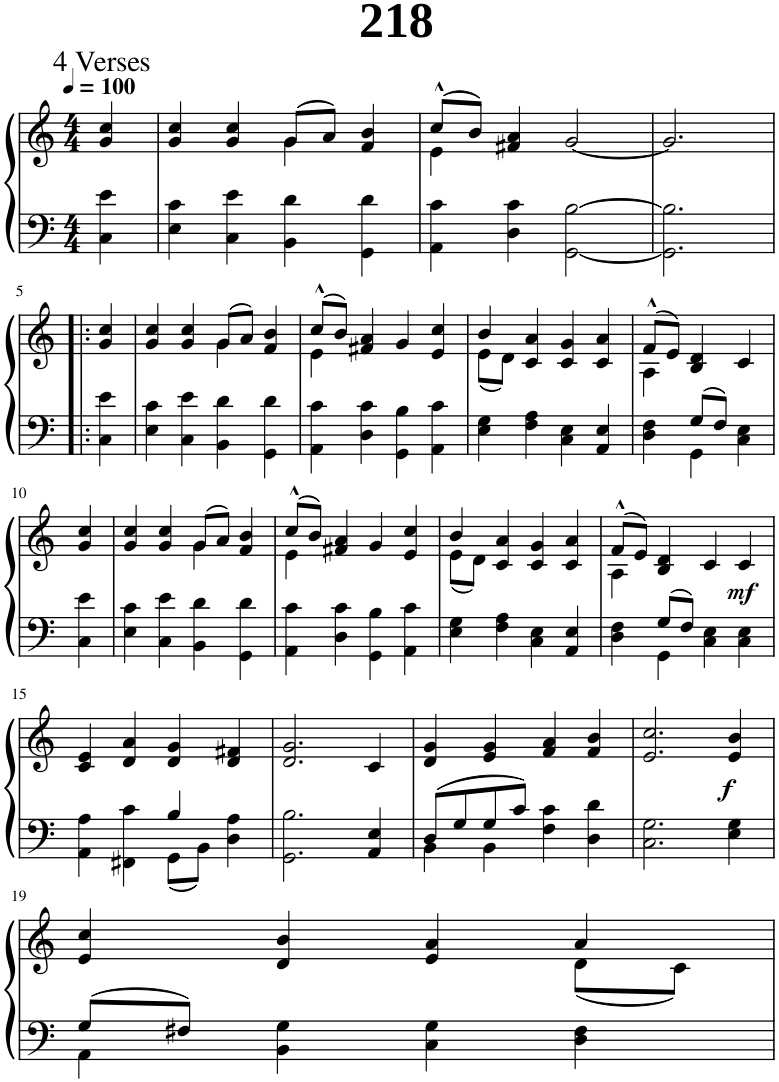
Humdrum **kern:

**kern	**kern	**dynam
*part1	*part1	*part1
*staff2	*staff1	*staff1/2
*I"Piano	*	*
*I'Pno.	*	*
*clefF4	*clefG2	*
*k[]	*k[]	*
*M4/4	*M4/4	*
*MM100	*MM100	*
=1	=1	=1
4C\ 4e\	4g/ 4cc/	.
=2	=2	=2
*	*^	*
4E\ 4c\	4g/ 4cc/	2ryy	.
4C\ 4e\	4g/ 4cc/	.	.
4BB\ 4d\	(8g/L	4g\	.
.	8a/J)	.	.
4GG\ 4d\	4f/ 4b/	4ryy	.
=3	=3	=3	=3
4AA\ 4c\	(8cc^^/L	4e\	.
.	8b/J)	.	.
4D\ 4c\	4f#X/ 4a/	2.ryy	.
[2GG\ [2B\	[2g/	.	.
*	*v	*v	*
=4	=4	=4
2.GG\] 2.B\]	2.g/]	.
!!LO:LB:g=z
=5!|:	=5!|:	=5!|:
4C\ 4e\	4g/ 4cc/	.
=6	=6	=6
*	*^	*
4E\ 4c\	4g/ 4cc/	2ryy	.
4C\ 4e\	4g/ 4cc/	.	.
4BB\ 4d\	(8g/L	4g\	.
.	8a/J)	.	.
4GG\ 4d\	4f/ 4b/	4ryy	.
=7	=7	=7	=7
4AA\ 4c\	(8cc^^/L	4e\	.
.	8b/J)	.	.
4D\ 4c\	4f#X/ 4a/	2.ryy	.
4GG\ 4B\	4g/	.	.
4AA\ 4c\	4e/ 4cc/	.	.
=8	=8	=8	=8
4E\ 4G\	4b/	(8e\L	.
.	.	8d\J)	.
4F\ 4A\	4c/ 4a/	2.ryy	.
4C\ 4E\	4c/ 4g/	.	.
4AA/ 4E/	4c/ 4a/	.	.
=9	=9	=9	=9
*^	*	*	*
4ryy	4D\ 4F\	(8f^^/L	4A\	.
.	.	8e/J)	.	.
8G/L	4GG\	4B/ 4d/	2ryy	.
8F/J	.	.	.	.
4ryy	4C\ 4E\	4c/	.	.
*v	*v	*	*	*
*	*v	*v	*
!!LO:LB:g=z
=10	=10	=10
4C\ 4e\	4g/ 4cc/	.
=11	=11	=11
*	*^	*
4E\ 4c\	4g/ 4cc/	2ryy	.
4C\ 4e\	4g/ 4cc/	.	.
4BB\ 4d\	(8g/L	4g\	.
.	8a/J)	.	.
4GG\ 4d\	4f/ 4b/	4ryy	.
=12	=12	=12	=12
4AA\ 4c\	(8cc^^/L	4e\	.
.	8b/J)	.	.
4D\ 4c\	4f#X/ 4a/	2.ryy	.
4GG\ 4B\	4g/	.	.
4AA\ 4c\	4e/ 4cc/	.	.
=13	=13	=13	=13
4E\ 4G\	4b/	(8e\L	.
.	.	8d\J)	.
4F\ 4A\	4c/ 4a/	2.ryy	.
4C\ 4E\	4c/ 4g/	.	.
4AA/ 4E/	4c/ 4a/	.	.
=14	=14	=14	=14
*^	*	*	*
4ryy	4D\ 4F\	(8f^^/L	4A\	.
.	.	8e/J)	.	.
8G/L	4GG\	4B/ 4d/	2.ryy	.
8F/J	.	.	.	.
4ryy	4C\ 4E\	4c/	.	.
!	!	!	!	!LO:DY:b
4ryy	4C\ 4E\	4c/	.	mf
*	*	*v	*v	*
!!LO:LB:g=z
=15	=15	=15	=15
2ryy	4AA\ 4A\	4c/ 4e/	.
.	4FF#X\ 4c\	4d/ 4a/	.
4B/	8GG\L	4d/ 4g/	.
.	8BB\J	.	.
4ryy	4D\ 4A\	4d/ 4f#X/	.
*v	*v	*	*
=16	=16	=16
2.GG\ 2.B\	2.d/ 2.g/	.
4AA/ 4E/	4c/	.
=17	=17	=17
*^	*	*
8D/L	4BB\	4d/ 4g/	.
8G/	.	.	.
8G/	4BB\	4e/ 4g/	.
8c/J	.	.	.
2ryy	4F\ 4c\	4f/ 4a/	.
.	4D\ 4d\	4f/ 4b/	.
*v	*v	*	*
=18	=18	=18
2.C\ 2.G\	2.e/ 2.cc/	.
!	!	!LO:DY:b
4E\ 4G\	4e/ 4b/	f
!!LO:LB:g=z
=19	=19	=19
*^	*^	*
8G/L	4AA\	4e/ 4cc/	2.ryy	.
8F#X/J	.	.	.	.
2.ryy	4BB\ 4G\	4d/ 4b/	.	.
.	4C\ 4G\	4e/ 4a/	.	.
.	4D\ 4F#\	4a/	(8d\L	.
.	.	.	8c\J)	.
*v	*v	*	*	*
*	*v	*v	*
=	=	=
*-	*-	*-
